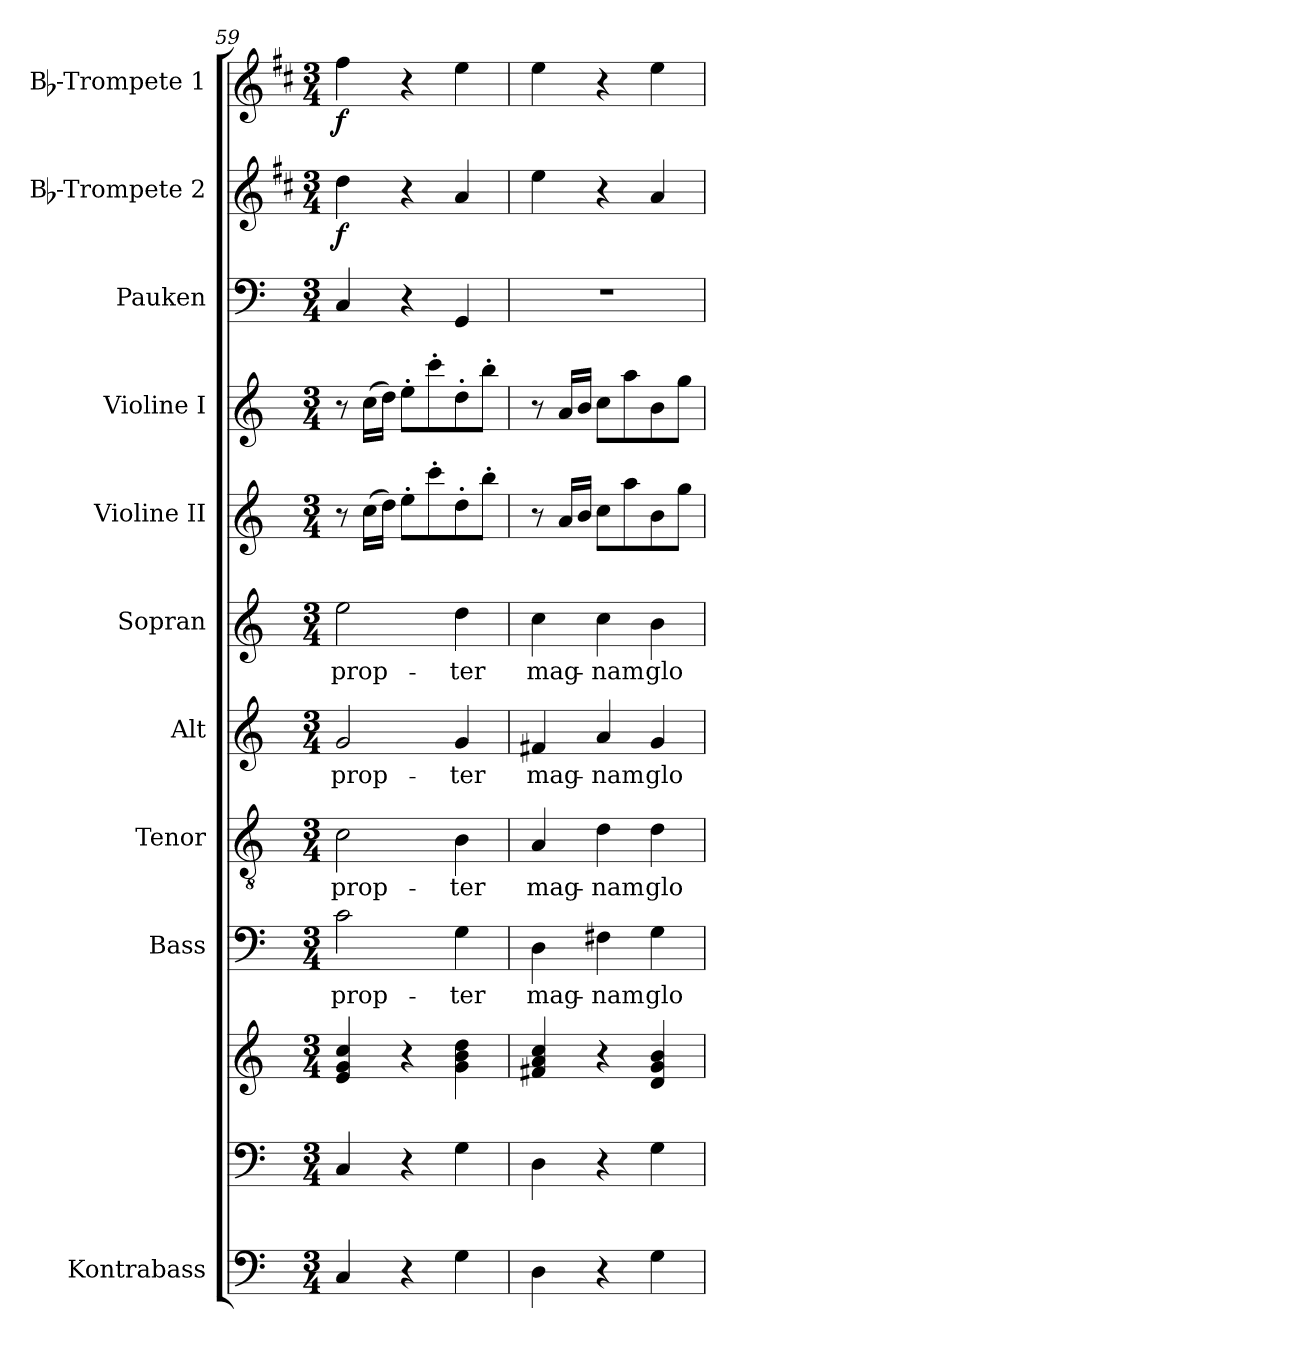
**kern	**kern	**kern	**kern	**text	**kern	**text	**kern	**text	**kern	**text	**kern	**kern	**kern	**kern	**dynam	**kern	**dynam
*part11	*part10	*part10	*part9	*part9	*part8	*part8	*part7	*part7	*part6	*part6	*part5	*part4	*part3	*part2	*part2	*part1	*part1
*staff12	*staff11	*staff10	*staff9	*staff9	*staff8	*staff8	*staff7	*staff7	*staff6	*staff6	*staff5	*staff4	*staff3	*staff2	*staff2	*staff1	*staff1
*I"Kontrabass	*	*	*I"Bass	*	*I"Tenor	*	*I"Alt	*	*I"Sopran	*	*I"Violine II	*I"Violine I	*I"Pauken	*I"Bb-Trompete 2	*	*I"Bb-Trompete 1	*
*I'Kb.	*	*	*I'B.	*	*I'T.	*	*I'A.	*	*I'S.	*	*I'Vl. II	*I'Vl. I	*I'Pk.	*I'Bb Trp. 2	*	*I'Bb Trp. 1	*
*clefF4	*clefF4	*clefG2	*clefF4	*	*clefGv2	*	*clefG2	*	*clefG2	*	*clefG2	*clefG2	*clefF4	*clefG2	*	*clefG2	*
*ITrd7c12	*	*	*	*	*	*	*	*	*	*	*	*	*	*ITrd1c2	*	*ITrd1c2	*
*k[]	*k[]	*k[]	*k[]	*	*k[]	*	*k[]	*	*k[]	*	*k[]	*k[]	*k[]	*k[]	*	*k[]	*
*C:	*C:	*C:	*C:	*	*C:	*	*C:	*	*C:	*	*C:	*C:	*C:	*C:	*	*C:	*
*M3/4	*M3/4	*M3/4	*M3/4	*	*M3/4	*	*M3/4	*	*M3/4	*	*M3/4	*M3/4	*M3/4	*M3/4	*	*M3/4	*
=59	=59	=59	=59	=59	=59	=59	=59	=59	=59	=59	=59	=59	=59	=59	=59	=59	=59
!	!	!	!	!LO:LY:b	!	!LO:LY:b	!	!LO:LY:b	!	!LO:LY:b	!	!	!	!	!LO:DY:b	!	!LO:DY:b
4CC/	4C/	4e/ 4g/ 4cc/	2c\	prop-	2c\	prop-	2g/	prop-	2ee\	prop-	8r	8r	4C/	4cc\	f	4ee\	f
.	.	.	.	.	.	.	.	.	.	.	(>16cc\LL	(>16cc\LL	.	.	.	.	.
.	.	.	.	.	.	.	.	.	.	.	16dd\JJ)	16dd\JJ)	.	.	.	.	.
4r	4r	4r	.	.	.	.	.	.	.	.	8ee'>\L	8ee'>\L	4r	4r	.	4r	.
.	.	.	.	.	.	.	.	.	.	.	8ccc'>\	8ccc'>\	.	.	.	.	.
!	!	!	!	!LO:LY:b	!	!LO:LY:b	!	!LO:LY:b	!	!LO:LY:b	!	!	!	!	!	!	!
4GG\	4G\	4g\ 4b\ 4dd\	4G\	-ter	4B\	-ter	4g/	-ter	4dd\	-ter	8dd'>\	8dd'>\	4GG/	4g/	.	4dd\	.
.	.	.	.	.	.	.	.	.	.	.	8bb'>\J	8bb'>\J	.	.	.	.	.
=60	=60	=60	=60	=60	=60	=60	=60	=60	=60	=60	=60	=60	=60	=60	=60	=60	=60
!	!	!	!	!LO:LY:b	!	!LO:LY:b	!	!LO:LY:b	!	!LO:LY:b	!	!	!	!	!	!	!
4DD\	4D\	4f#X/ 4a/ 4cc/	4D\	mag-	4A/	mag-	4f#X/	mag-	4cc\	mag-	8r	8r	2.r	4dd\	.	4dd\	.
.	.	.	.	.	.	.	.	.	.	.	16a/LL	16a/LL	.	.	.	.	.
.	.	.	.	.	.	.	.	.	.	.	16b/JJ	16b/JJ	.	.	.	.	.
!	!	!	!	!LO:LY:b	!	!LO:LY:b	!	!LO:LY:b	!	!LO:LY:b	!	!	!	!	!	!	!
4r	4r	4r	4F#X\	-nam	4d\	-nam	4a/	-nam	4cc\	-nam	8cc\L	8cc\L	.	4r	.	4r	.
.	.	.	.	.	.	.	.	.	.	.	8aa\	8aa\	.	.	.	.	.
!	!	!	!	!LO:LY:b	!	!LO:LY:b	!	!LO:LY:b	!	!LO:LY:b	!	!	!	!	!	!	!
4GG\	4G\	4d/ 4g/ 4b/	4G\	glo-	4d\	glo-	4g/	glo-	4b\	glo-	8b\	8b\	.	4g/	.	4dd\	.
.	.	.	.	.	.	.	.	.	.	.	8gg\J	8gg\J	.	.	.	.	.
=	=	=	=	=	=	=	=	=	=	=	=	=	=	=	=	=	=
*-	*-	*-	*-	*-	*-	*-	*-	*-	*-	*-	*-	*-	*-	*-	*-	*-	*-
